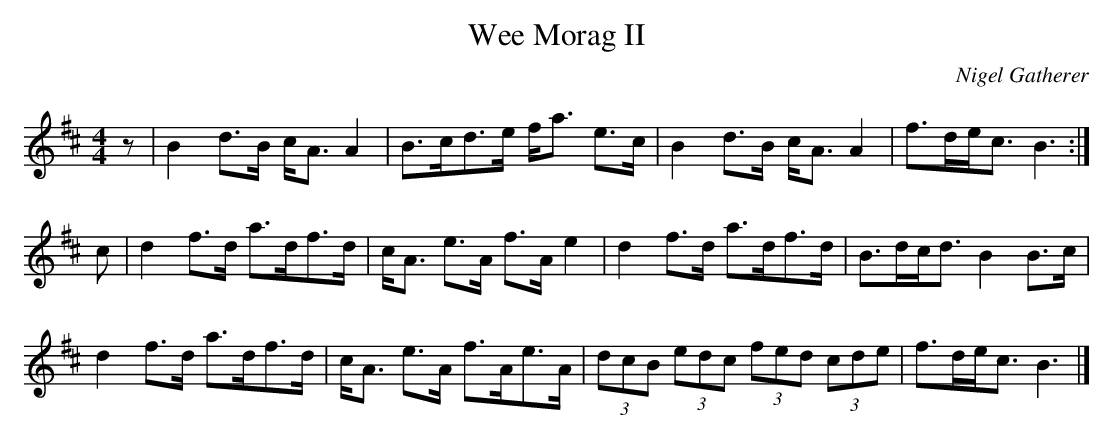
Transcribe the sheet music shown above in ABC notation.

X:1
T:Wee Morag II
C:Nigel Gatherer
M:4/4
L:1/8
K:Bm
z | B2 d>B c<A A2 | B>cd>e f<a e>c | B2 d>B c<A A2 | f>de<c B3  :|
c | d2 f>d a>df>d  | c<A e>A f>A e2 | d2 f>d a>df>d  | B>dc<d B2 B>c |
    d2 f>d a>df>d  | c<A e>A f>Ae>A | (3dcB (3edc (3fed (3cde | f>de<c B3  |]
